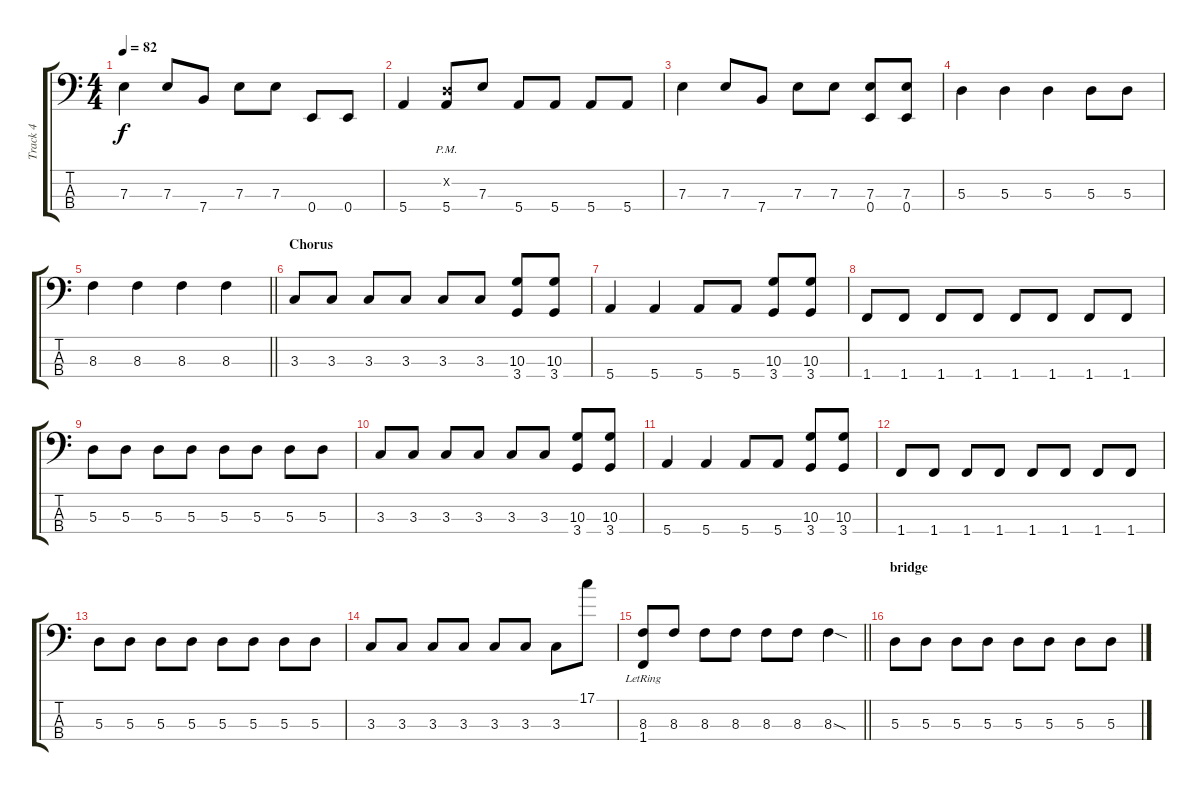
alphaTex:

\track ("Track 4" "Track 4") {instrument electricbassfinger}
\staff {score tabs}
\tuning (G2 D2 A1 E1) {hide}
\ts (4 4)
\tempo 82
\clef f4
\ks c
7.3.4{dy f} 7.3.8 7.4.8 7.3.8 7.3.8 0.4.8 0.4.8 |
5.4.4 (0.2{x} 5.4{pm}).8 7.3.8 5.4.8 5.4.8 5.4.8 5.4.8 |
7.3.4 7.3.8 7.4.8 7.3.8 7.3.8 (7.3 0.4).8 (7.3 0.4).8 |
5.3.4 5.3.4 5.3.4 5.3.8 5.3.8 |
\barLineRight lightlight
8.3.4 8.3.4 8.3.4 8.3.4 |
\section ("" "Chorus")
3.3.8 3.3.8 3.3.8 3.3.8 3.3.8 3.3.8 (10.3 3.4).8 (10.3 3.4).8 |
5.4.4 5.4.4 5.4.8 5.4.8 (10.3 3.4).8 (10.3 3.4).8 |
1.4.8 1.4.8 1.4.8 1.4.8 1.4.8 1.4.8 1.4.8 1.4.8 |
5.3.8 5.3.8 5.3.8 5.3.8 5.3.8 5.3.8 5.3.8 5.3.8 |
3.3.8 3.3.8 3.3.8 3.3.8 3.3.8 3.3.8 (10.3 3.4).8 (10.3 3.4).8 |
5.4.4 5.4.4 5.4.8 5.4.8 (10.3 3.4).8 (10.3 3.4).8 |
1.4.8 1.4.8 1.4.8 1.4.8 1.4.8 1.4.8 1.4.8 1.4.8 |
5.3.8 5.3.8 5.3.8 5.3.8 5.3.8 5.3.8 5.3.8 5.3.8 |
3.3.8 3.3.8 3.3.8 3.3.8 3.3.8 3.3.8 3.3.8 17.1.8 |
\barLineRight lightlight
(8.3{lr} 1.4{lr}).8 8.3.8 8.3.8 8.3.8 8.3.8 8.3.8 8.3{sod}.4 |
\section ("" "bridge")
5.3.8 5.3.8 5.3.8 5.3.8 5.3.8 5.3.8 5.3.8 5.3.8
